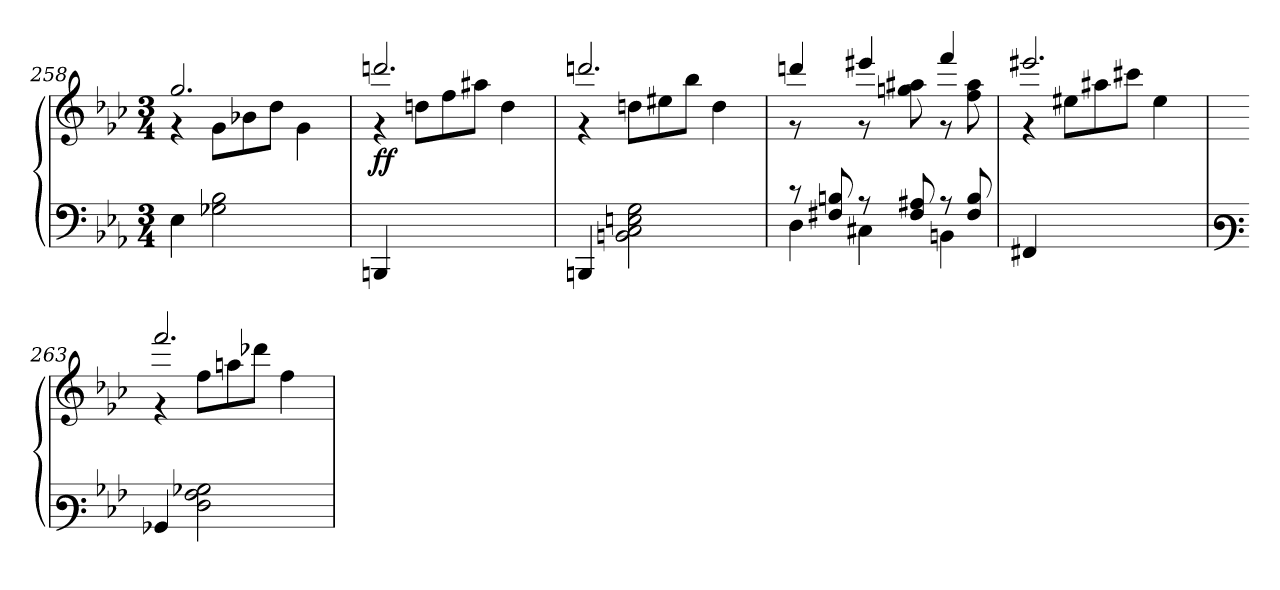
**kern	**kern	**dynam
*part1	*part1	*part1
*staff2	*staff1	*staff1/2
!!LO:LB:g=z
*clefF4	*clefG3	*
*k[b-e-a-]	*k[b-e-a-]	*
*M3/4	*M3/4	*
=258	=258	=258
*	*^	*
4E-\	2.ee-/	4re	.
2G-X\ 2B-\	.	8e-\L	.
.	.	8g-X\	.
.	.	8b-\J	.
.	.	4e-\	.
8ryy	8ryy	.	.
=259	=259	=259	=259
!	!	!	!LO:DY:b
!	!	!	!LO:DY:n=1:b
4BBBn/	2.bbn/	4re	f f
2ryy	.	8bn\L	.
.	.	8dd\	.
.	.	8ff#X\J	.
.	.	4b\	.
8ryy	8ryy	.	.
=260	=260	=260	=260
4BBBn/	2.bbn/	4re	.
2BBn\ 2C\ 2En\ 2G\	.	8bn\L	.
.	.	8cc#X\	.
.	.	8gg\J	.
.	.	4b\	.
8ryy	8ryy	.	.
=261	=261	=261	=261
*^	*	*	*
8rc	4D\	4bbn/	8re	.
8F#X/ 8Bn/	.	.	8ryy	.
8rA	4C#X\	4ccc#X/	8re	.
8F#/ 8A#X/	.	.	8een\ 8ff#\	.
8rA	4BBn\	4ddd/	8re	.
8F#/ 8B/	.	.	8dd\ 8ff#\	.
*v	*v	*	*	*
=262	=262	=262	=262
4FF#X/	2.ccc#X/	4re	.
2ryy	.	8cc#X\L	.
.	.	8ff#X\	.
.	.	8aa#X\J	.
.	.	4cc#\	.
8ryy	8ryy	.	.
!!LO:LB:g=z	!!
=263	=263	=263	=263
*clefF3	*	*	*
4BB-X/	2.ddd/	4re	.
2F\ 2A-\ 2B-X\	.	8dd\L	.
.	.	8ffn\	.
.	.	8bb-X\J	.
.	.	4dd\	.
8ryy	8ryy	.	.
*	*v	*v	*
=	=	=
*-	*-	*-
